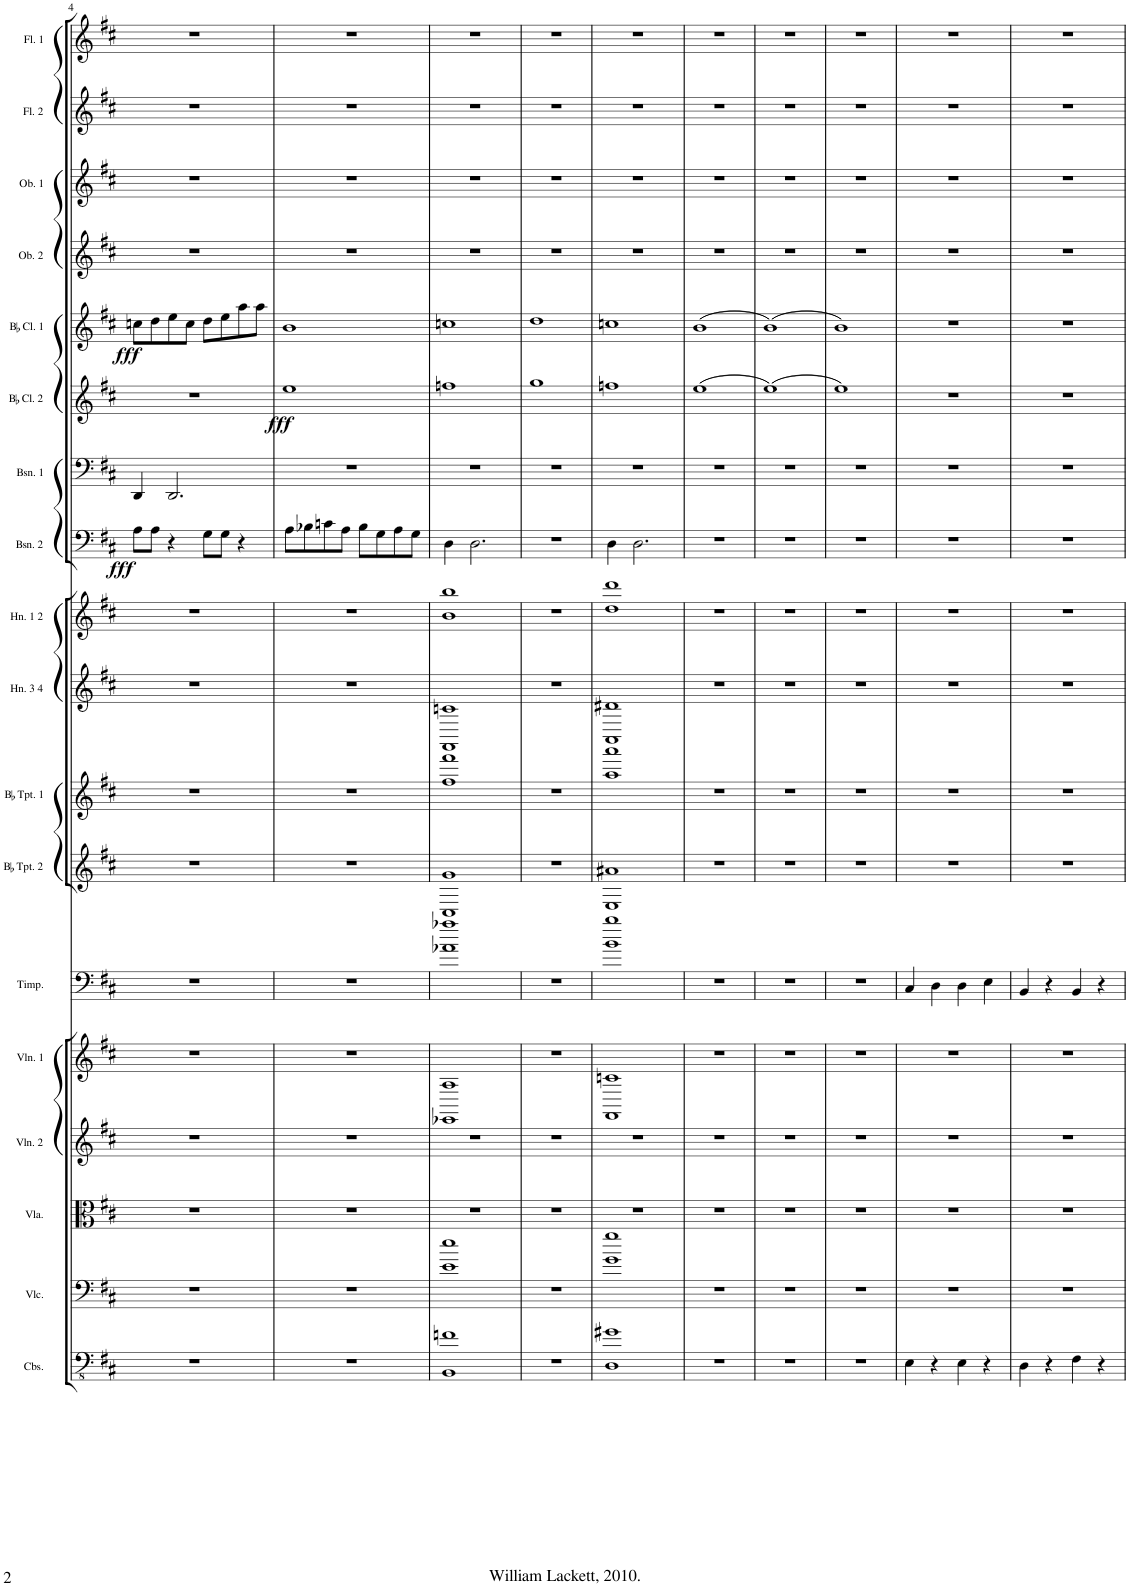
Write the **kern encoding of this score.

**kern	**kern	**kern	**kern	**kern	**kern	**kern	**kern	**kern	**kern	**kern	**dynam	**kern	**kern	**dynam	**kern	**dynam	**kern	**kern	**kern	**kern
*part18	*part17	*part16	*part15	*part14	*part13	*part12	*part11	*part10	*part9	*part8	*part8	*part7	*part6	*part6	*part5	*part5	*part4	*part3	*part2	*part1
*staff18	*staff17	*staff16	*staff15	*staff14	*staff13	*staff12	*staff11	*staff10	*staff9	*staff8	*staff8	*staff7	*staff6	*staff6	*staff5	*staff5	*staff4	*staff3	*staff2	*staff1
*I"Contrabass	*I"Violoncello	*I"Viola	*I"Violin 2	*I"Violin 1	*I"Timpani	*I"BaccidentalFlat Trumpet 2	*I"BaccidentalFlat Trumpet 1	*I"Horn 3 4	*I"Horn 1 2	*I"Bassoon 2	*	*I"Bassoon 1	*I"BaccidentalFlat Clarinet 2	*	*I"BaccidentalFlat Clarinet 1	*	*I"Oboe 2	*I"Oboe 1	*I"Flute 2	*I"Flute 1
*I'Cbs.	*I'Vlc.	*I'Vla.	*I'Vln. 2	*I'Vln. 1	*I'Timp.	*I'BaccidentalFlat Tpt. 2	*I'BaccidentalFlat Tpt. 1	*I'Hn. 3 4	*I'Hn. 1 2	*I'Bsn. 2	*	*I'Bsn. 1	*I'BaccidentalFlat Cl. 2	*	*I'BaccidentalFlat Cl. 1	*	*I'Ob. 2	*I'Ob. 1	*I'Fl. 2	*I'Fl. 1
!!LO:PB:g=z
*clefFv4	*clefF4	*clefC3	*clefG2	*clefG2	*clefF4	*clefG2	*clefG2	*clefG2	*clefG2	*clefF4	*	*clefF4	*clefG2	*	*clefG2	*	*clefG2	*clefG2	*clefG2	*clefG2
*	*	*	*	*	*	*Trd1c2	*Trd1c2	*Trd4c7	*Trd4c7	*	*	*	*Trd1c2	*	*Trd1c2	*	*	*	*	*
*k[f#c#]	*k[f#c#]	*k[f#c#]	*k[f#c#]	*k[f#c#]	*k[f#c#]	*k[f#c#]	*k[f#c#]	*k[f#c#]	*k[f#c#]	*k[f#c#]	*	*k[f#c#]	*k[f#c#]	*	*k[f#c#]	*	*k[f#c#]	*k[f#c#]	*k[f#c#]	*k[f#c#]
*M4/4	*M4/4	*M4/4	*M4/4	*M4/4	*M4/4	*M4/4	*M4/4	*M4/4	*M4/4	*M4/4	*	*M4/4	*M4/4	*	*M4/4	*	*M4/4	*M4/4	*M4/4	*M4/4
=4	=4	=4	=4	=4	=4	=4	=4	=4	=4	=4	=4	=4	=4	=4	=4	=4	=4	=4	=4	=4
!	!	!	!	!	!	!	!	!	!	!	!LO:DY:b	!	!	!	!	!LO:DY:b	!	!	!	!
1r	1r	1r	1r	1r	1r	1r	1r	1r	1r	8A\L	fff	4DD/	1r	.	8ccn\L	fff	1r	1r	1r	1r
.	.	.	.	.	.	.	.	.	.	8A\J	.	.	.	.	8dd\	.	.	.	.	.
.	.	.	.	.	.	.	.	.	.	4r	.	2.DD/	.	.	8ee\	.	.	.	.	.
.	.	.	.	.	.	.	.	.	.	.	.	.	.	.	8cc\J	.	.	.	.	.
.	.	.	.	.	.	.	.	.	.	8G\L	.	.	.	.	8dd\L	.	.	.	.	.
.	.	.	.	.	.	.	.	.	.	8G\J	.	.	.	.	8ee\	.	.	.	.	.
.	.	.	.	.	.	.	.	.	.	4r	.	.	.	.	8aa\	.	.	.	.	.
.	.	.	.	.	.	.	.	.	.	.	.	.	.	.	8aa\J	.	.	.	.	.
=5	=5	=5	=5	=5	=5	=5	=5	=5	=5	=5	=5	=5	=5	=5	=5	=5	=5	=5	=5	=5
!	!	!	!	!	!	!	!	!	!	!	!	!	!	!LO:DY:b	!	!	!	!	!	!
1r	1r	1r	1r	1r	1r	1r	1r	1r	1r	8A\L	.	1r	1ee	fff	1b	.	1r	1r	1r	1r
.	.	.	.	.	.	.	.	.	.	8B-X\	.	.	.	.	.	.	.	.	.	.
.	.	.	.	.	.	.	.	.	.	8cn\	.	.	.	.	.	.	.	.	.	.
.	.	.	.	.	.	.	.	.	.	8A\J	.	.	.	.	.	.	.	.	.	.
.	.	.	.	.	.	.	.	.	.	8B-\L	.	.	.	.	.	.	.	.	.	.
.	.	.	.	.	.	.	.	.	.	8G\	.	.	.	.	.	.	.	.	.	.
.	.	.	.	.	.	.	.	.	.	8A\	.	.	.	.	.	.	.	.	.	.
.	.	.	.	.	.	.	.	.	.	8G\J	.	.	.	.	.	.	.	.	.	.
=6	=6	=6	=6	=6	=6	=6	=6	=6	=6	=6	=6	=6	=6	=6	=6	=6	=6	=6	=6	=6
1BBB 1Fn	1e 1ee	1r	1r	1EE-X 1A	1a-X 1aa-X	1C# 1g	1ff# 1fff#	1FF# 1cn	1b 1bb	4D\	.	1r	1ffn	.	1ccn	.	1r	1r	1r	1r
.	.	.	.	.	.	.	.	.	.	2.D\	.	.	.	.	.	.	.	.	.	.
=7	=7	=7	=7	=7	=7	=7	=7	=7	=7	=7	=7	=7	=7	=7	=7	=7	=7	=7	=7	=7
1r	1r	1r	1r	1r	1r	1r	1r	1r	1r	1r	.	1r	1gg	.	1dd	.	1r	1r	1r	1r
=8	=8	=8	=8	=8	=8	=8	=8	=8	=8	=8	=8	=8	=8	=8	=8	=8	=8	=8	=8	=8
1DD 1G#X	1g 1gg	1r	1r	1FF# 1cn	1b 1bb	1E 1a#X	1aa 1aaa	1AA 1d#X	1dd 1ddd	4D\	.	1r	1ffn	.	1ccn	.	1r	1r	1r	1r
.	.	.	.	.	.	.	.	.	.	2.D\	.	.	.	.	.	.	.	.	.	.
=9	=9	=9	=9	=9	=9	=9	=9	=9	=9	=9	=9	=9	=9	=9	=9	=9	=9	=9	=9	=9
1r	1r	1r	1r	1r	1r	1r	1r	1r	1r	1r	.	1r	(1ee	.	(1b	.	1r	1r	1r	1r
=10	=10	=10	=10	=10	=10	=10	=10	=10	=10	=10	=10	=10	=10	=10	=10	=10	=10	=10	=10	=10
1r	1r	1r	1r	1r	1r	1r	1r	1r	1r	1r	.	1r	(1ee)	.	(1b)	.	1r	1r	1r	1r
=11	=11	=11	=11	=11	=11	=11	=11	=11	=11	=11	=11	=11	=11	=11	=11	=11	=11	=11	=11	=11
1r	1r	1r	1r	1r	1r	1r	1r	1r	1r	1r	.	1r	1ee)	.	1b)	.	1r	1r	1r	1r
=12	=12	=12	=12	=12	=12	=12	=12	=12	=12	=12	=12	=12	=12	=12	=12	=12	=12	=12	=12	=12
4EE\	1r	1r	1r	1r	4C#/	1r	1r	1r	1r	1r	.	1r	1r	.	1r	.	1r	1r	1r	1r
4r	.	.	.	.	4D\	.	.	.	.	.	.	.	.	.	.	.	.	.	.	.
4EE\	.	.	.	.	4D\	.	.	.	.	.	.	.	.	.	.	.	.	.	.	.
4r	.	.	.	.	4E\	.	.	.	.	.	.	.	.	.	.	.	.	.	.	.
=13	=13	=13	=13	=13	=13	=13	=13	=13	=13	=13	=13	=13	=13	=13	=13	=13	=13	=13	=13	=13
4DD\	1r	1r	1r	1r	4BB/	1r	1r	1r	1r	1r	.	1r	1r	.	1r	.	1r	1r	1r	1r
4r	.	.	.	.	4r	.	.	.	.	.	.	.	.	.	.	.	.	.	.	.
4FF#\	.	.	.	.	4BB/	.	.	.	.	.	.	.	.	.	.	.	.	.	.	.
4r	.	.	.	.	4r	.	.	.	.	.	.	.	.	.	.	.	.	.	.	.
=	=	=	=	=	=	=	=	=	=	=	=	=	=	=	=	=	=	=	=	=
*-	*-	*-	*-	*-	*-	*-	*-	*-	*-	*-	*-	*-	*-	*-	*-	*-	*-	*-	*-	*-
